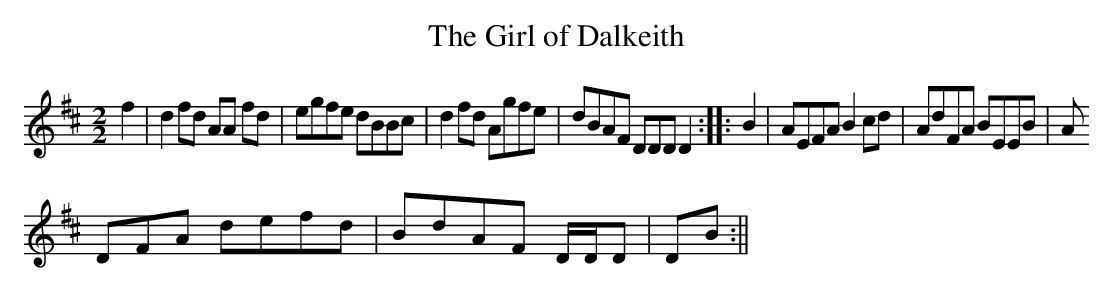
X:1
T:The Girl of Dalkeith
M:2/2
L:1/8
K:D Major
f2|d2fd AA fd|egfe dBBc|d2fd Agfe|dBAF DDDD2:||:B2|AEFA B2cd|AdFA BEEB|A
DFA defd|BdAF D/2D/2D|DB:||
